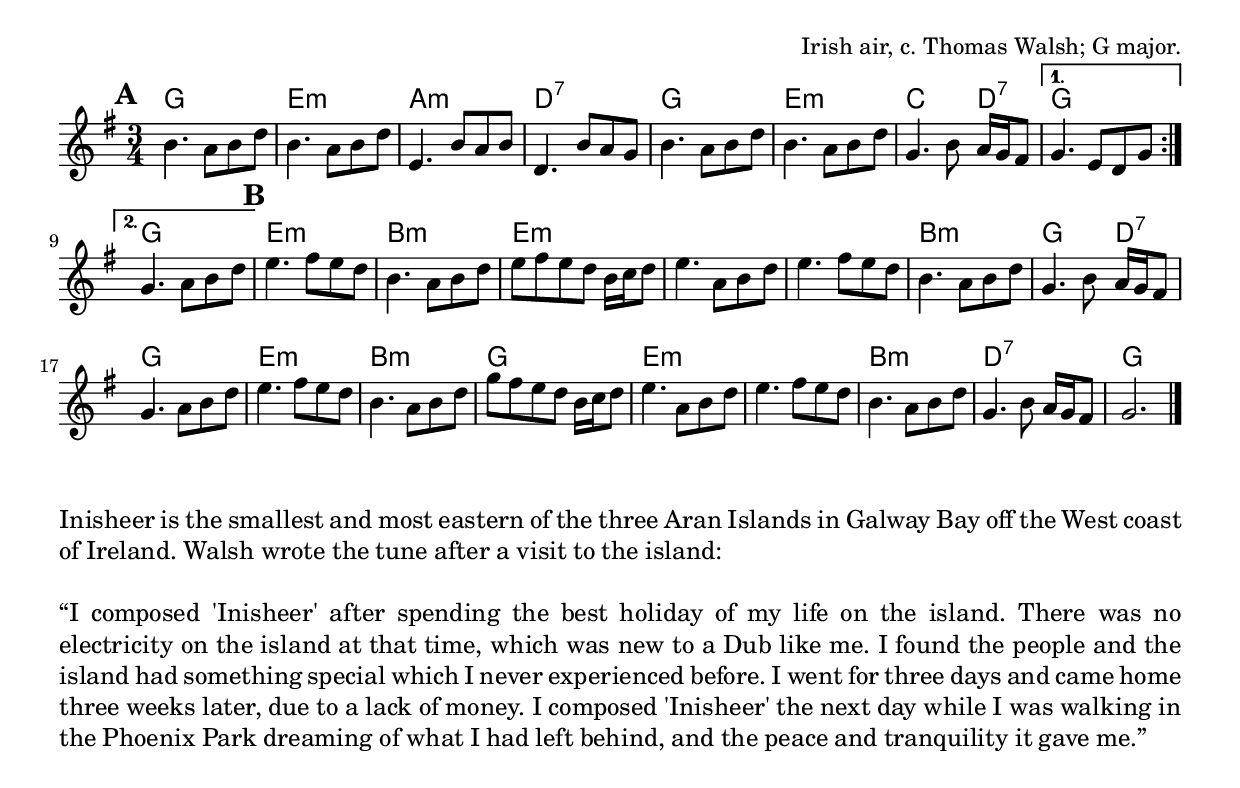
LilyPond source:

\version "2.18.2"
\include "util.ly"

\tocItem \markup "Inisheer"

\score {
  <<
    \relative b' {
      \time 3/4
      \key g \major

      \repeat volta 2 {
        \mark \default
        b4. a8 b d |
        b4. a8 b d |
        e,4. b'8 a b |
        d,4. b'8 a g |

        b4. a8 b d |
        b4. a8 b d |
        g,4. b8 a16 g16 fis8 |
      }
      \alternative {
        { g4. e8 d g | }
        { g4. a8 b d | }
      }

      \mark \default
      e4. fis8 e d |
      b4. a8 b d |
      e8 fis e d b16 c16 d8 |
      e4. a,8 b d |

      e4. fis8 e d |
      b4. a8 b d |
      g,4. b8 a16 g16 fis8 |
      g4. a8 b d |

      e4. fis8 e d |
      b4. a8 b d |
      g8 fis e d b16 c16 d8 |
      e4. a,8 b d |

      e4. fis8 e d |
      b4. a8 b d |
      g,4. b8 a16 g16 fis8 |
      g2. |
    }

    \chords {
      \time 3/4
      \set chordChanges = ##t

      \repeat volta 2 {
        g2. | e2.:m | a2.:m | d2.:7 |
        g2. | e2.:m | c4. c8 d4:7 |
      }
      \alternative {
        { g2. }
        { g2. }
      }

      e2.:m | b2.:m | e2.:m | e2.:m |
      e2.:m | b2.:m | g4. g8 d4:7 | g2. |
      e2.:m | b2.:m | g2. | e2.:m |
      e2.:m | b2.:m | d2.:7 | g2. | \bar "|."
    }
  >>

  \header {
    title = "Inisheer"
    opus = "Irish air, c. Thomas Walsh; G major."
  }
  \layout{indent=0}
}

\markuplist {
  \paragraph {
    Inisheer is the smallest and most eastern of the three Aran Islands in Galway
    Bay off the West coast of Ireland.  Walsh wrote the tune after a visit to the
    island:
  }
  \paragraph {
    “I composed 'Inisheer' after spending the best holiday of my life on the island.
    There was no electricity on the island at that time, which was new to a Dub like me.
    I found the people and the island had something special which I never experienced before.
    I went for three days and came home three weeks later, due to a lack of money.
    I composed 'Inisheer' the next day while I was walking in the Phoenix Park dreaming of
    what I had left behind, and the peace and tranquility it gave me.”
  }
}